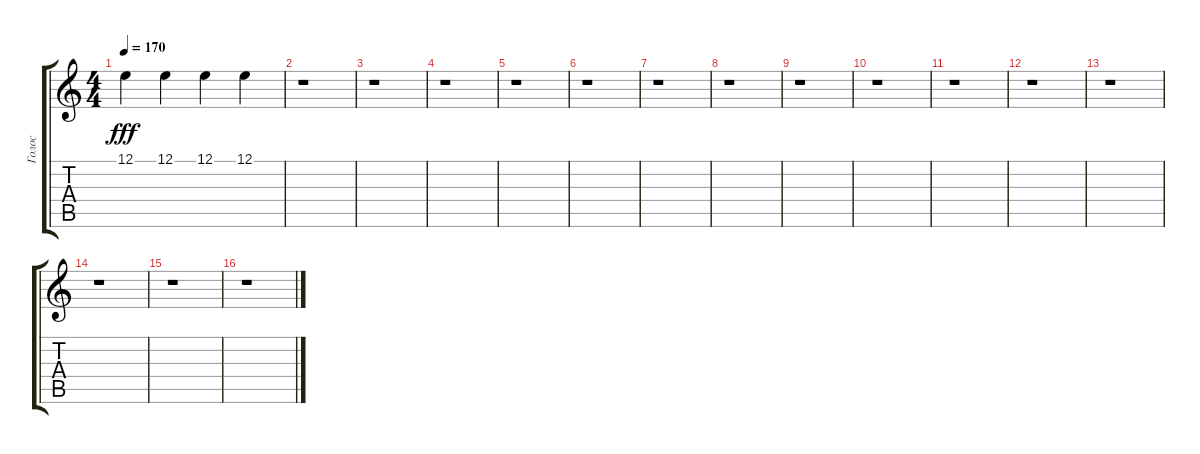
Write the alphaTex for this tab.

\track ("Голос" "Голос") {instrument lead3calliope}
\staff {score tabs}
\tuning (E4 B3 G3 D3 A2 E2) {hide}
\ts (4 4)
\tempo 170
\clef g2
\ks c
12.1.4{dy fff} 12.1.4 12.1.4 12.1.4 |
r.1 |
r.1 |
r.1 |
r.1 |
r.1 |
r.1 |
r.1 |
r.1 |
r.1 |
r.1 |
r.1 |
r.1 |
r.1 |
r.1 |
r.1
